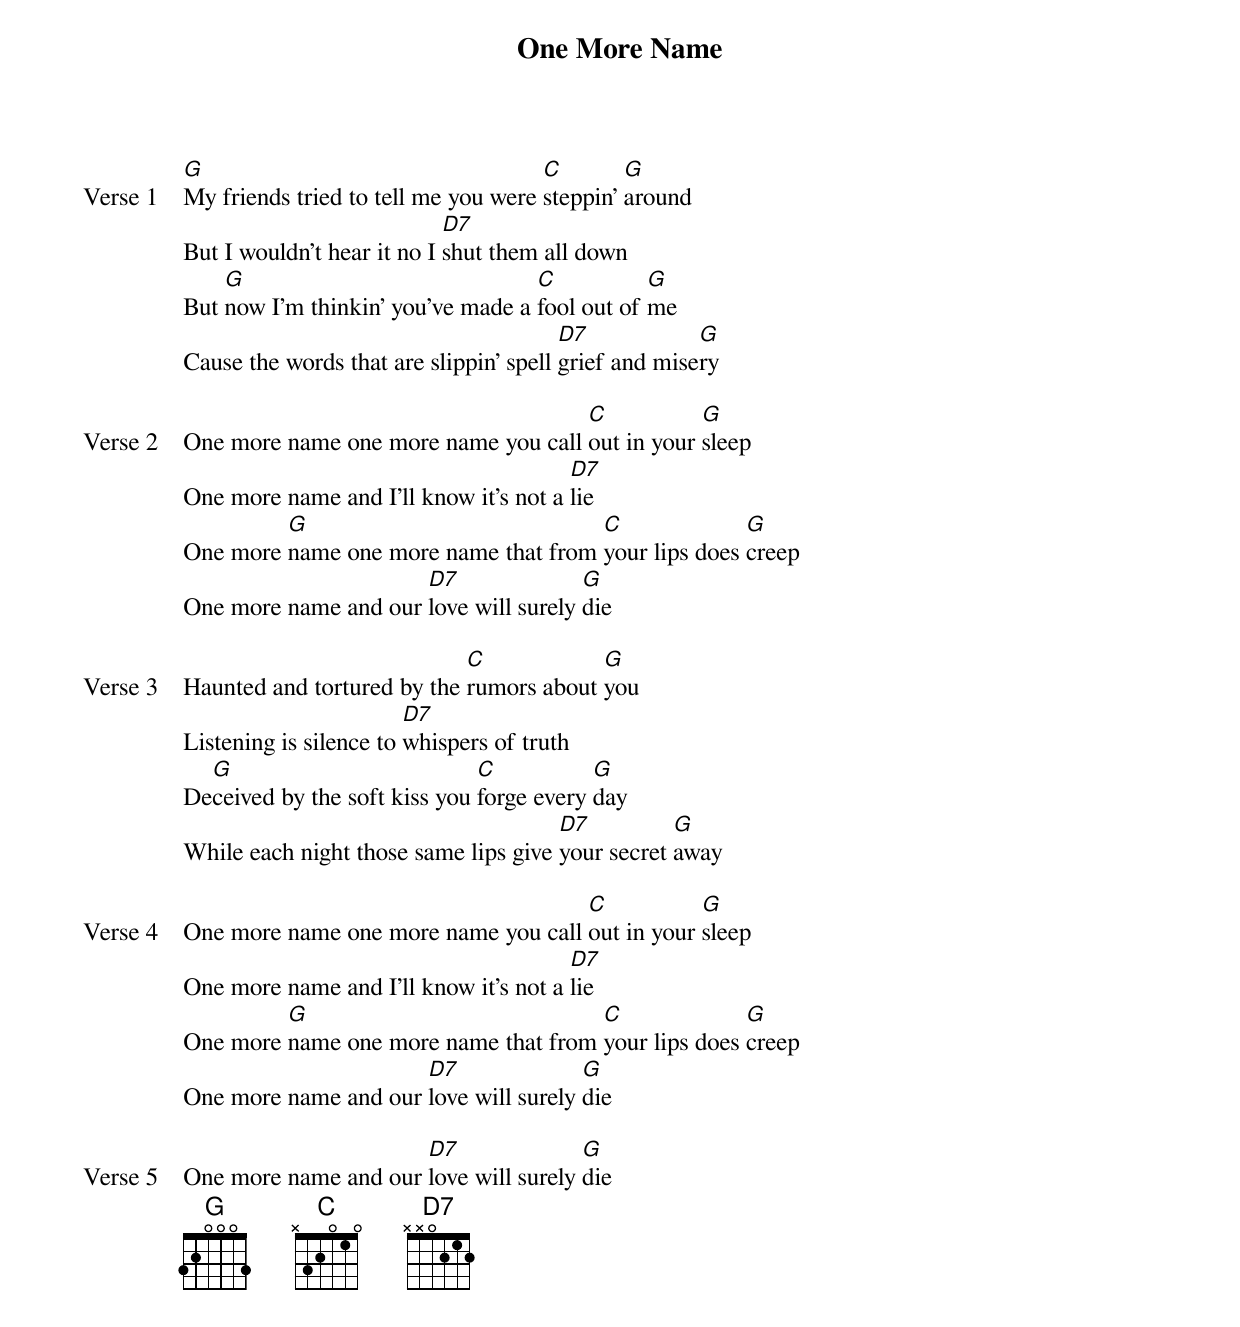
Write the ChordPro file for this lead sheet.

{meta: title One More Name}
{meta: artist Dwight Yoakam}
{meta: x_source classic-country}
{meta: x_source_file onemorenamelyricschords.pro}
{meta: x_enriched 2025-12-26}

{start_of_verse: Verse 1}
[G]My friends tried to tell me you were [C]steppin' [G]around
But I wouldn't hear it no I [D7]shut them all down
But [G]now I'm thinkin' you've made a [C]fool out of [G]me
Cause the words that are slippin' spell [D7]grief and mise[G]ry
{end_of_verse}

{start_of_verse: Verse 2}
One more name one more name you call [C]out in your [G]sleep
One more name and I'll know it's not a [D7]lie
One more [G]name one more name that from [C]your lips does [G]creep
One more name and our [D7]love will surely [G]die
{end_of_verse}

{start_of_verse: Verse 3}
Haunted and tortured by the [C]rumors about [G]you
Listening is silence to [D7]whispers of truth
De[G]ceived by the soft kiss you [C]forge every [G]day
While each night those same lips give [D7]your secret [G]away
{end_of_verse}

{start_of_verse: Verse 4}
One more name one more name you call [C]out in your [G]sleep
One more name and I'll know it's not a [D7]lie
One more [G]name one more name that from [C]your lips does [G]creep
One more name and our [D7]love will surely [G]die
{end_of_verse}

{start_of_verse: Verse 5}
One more name and our [D7]love will surely [G]die
{end_of_verse}
